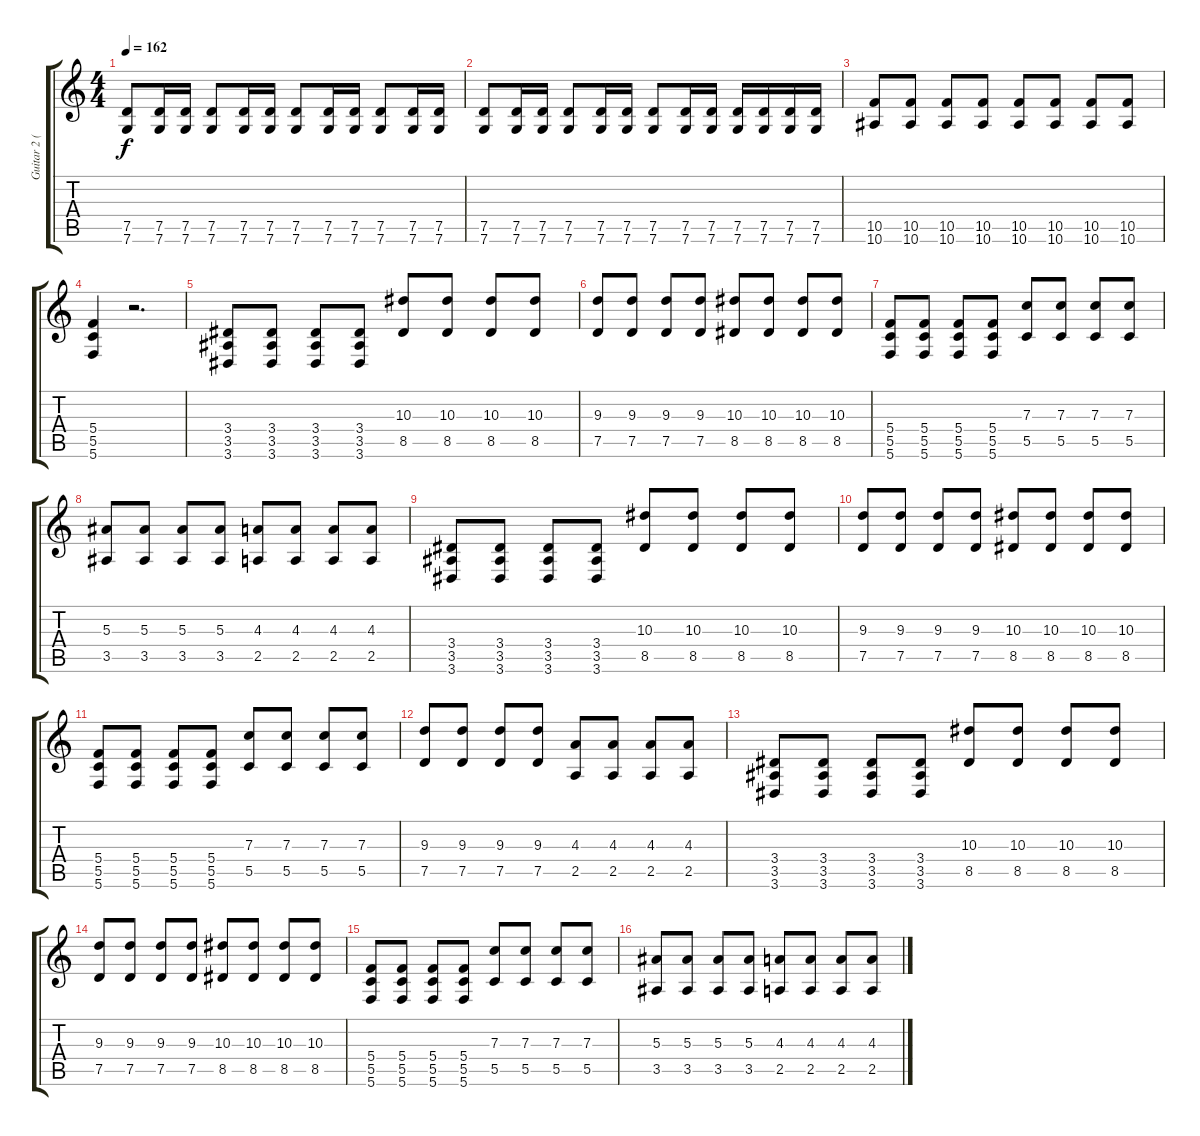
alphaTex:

\track ("Guitar 2 (Distorted- Padget)" "Guitar 2 (") {instrument distortionguitar}
\staff {score tabs}
\tuning (D4 A3 F3 C3 G2 C2) {hide}
\ts (4 4)
\tempo 162
\clef g2
\ks c
(7.5 7.6).8{dy f} (7.5 7.6).16 (7.5 7.6).16 (7.5 7.6).8 (7.5 7.6).16 (7.5 7.6).16 (7.5 7.6).8 (7.5 7.6).16 (7.5 7.6).16 (7.5 7.6).8 (7.5 7.6).16 (7.5 7.6).16 |
(7.5 7.6).8 (7.5 7.6).16 (7.5 7.6).16 (7.5 7.6).8 (7.5 7.6).16 (7.5 7.6).16 (7.5 7.6).8 (7.5 7.6).16 (7.5 7.6).16 (7.5 7.6).16 (7.5 7.6).16 (7.5 7.6).16 (7.5 7.6).16 |
(10.5 10.6).8 (10.5 10.6).8 (10.5 10.6).8 (10.5 10.6).8 (10.5 10.6).8 (10.5 10.6).8 (10.5 10.6).8 (10.5 10.6).8 |
(5.4 5.5 5.6).4 r.2{d} |
(3.4 3.5 3.6).8{volume 16} (3.4 3.5 3.6).8 (3.4 3.5 3.6).8 (3.4 3.5 3.6).8 (10.3 8.5).8 (10.3 8.5).8 (10.3 8.5).8 (10.3 8.5).8 |
(9.3 7.5).8 (9.3 7.5).8 (9.3 7.5).8 (9.3 7.5).8 (10.3 8.5).8 (10.3 8.5).8 (10.3 8.5).8 (10.3 8.5).8 |
(5.4 5.5 5.6).8 (5.4 5.5 5.6).8 (5.4 5.5 5.6).8 (5.4 5.5 5.6).8 (7.3 5.5).8 (7.3 5.5).8 (7.3 5.5).8 (7.3 5.5).8 |
(5.3 3.5).8 (5.3 3.5).8 (5.3 3.5).8 (5.3 3.5).8 (4.3 2.5).8 (4.3 2.5).8 (4.3 2.5).8 (4.3 2.5).8 |
(3.4 3.5 3.6).8 (3.4 3.5 3.6).8 (3.4 3.5 3.6).8 (3.4 3.5 3.6).8 (10.3 8.5).8 (10.3 8.5).8 (10.3 8.5).8 (10.3 8.5).8 |
(9.3 7.5).8 (9.3 7.5).8 (9.3 7.5).8 (9.3 7.5).8 (10.3 8.5).8 (10.3 8.5).8 (10.3 8.5).8 (10.3 8.5).8 |
(5.4 5.5 5.6).8 (5.4 5.5 5.6).8 (5.4 5.5 5.6).8 (5.4 5.5 5.6).8 (7.3 5.5).8 (7.3 5.5).8 (7.3 5.5).8 (7.3 5.5).8 |
(9.3 7.5).8 (9.3 7.5).8 (9.3 7.5).8 (9.3 7.5).8 (4.3 2.5).8 (4.3 2.5).8 (4.3 2.5).8 (4.3 2.5).8 |
(3.4 3.5 3.6).8 (3.4 3.5 3.6).8 (3.4 3.5 3.6).8 (3.4 3.5 3.6).8 (10.3 8.5).8 (10.3 8.5).8 (10.3 8.5).8 (10.3 8.5).8 |
(9.3 7.5).8 (9.3 7.5).8 (9.3 7.5).8 (9.3 7.5).8 (10.3 8.5).8 (10.3 8.5).8 (10.3 8.5).8 (10.3 8.5).8 |
(5.4 5.5 5.6).8 (5.4 5.5 5.6).8 (5.4 5.5 5.6).8 (5.4 5.5 5.6).8 (7.3 5.5).8 (7.3 5.5).8 (7.3 5.5).8 (7.3 5.5).8 |
(5.3 3.5).8 (5.3 3.5).8 (5.3 3.5).8 (5.3 3.5).8 (4.3 2.5).8 (4.3 2.5).8 (4.3 2.5).8 (4.3 2.5).8
